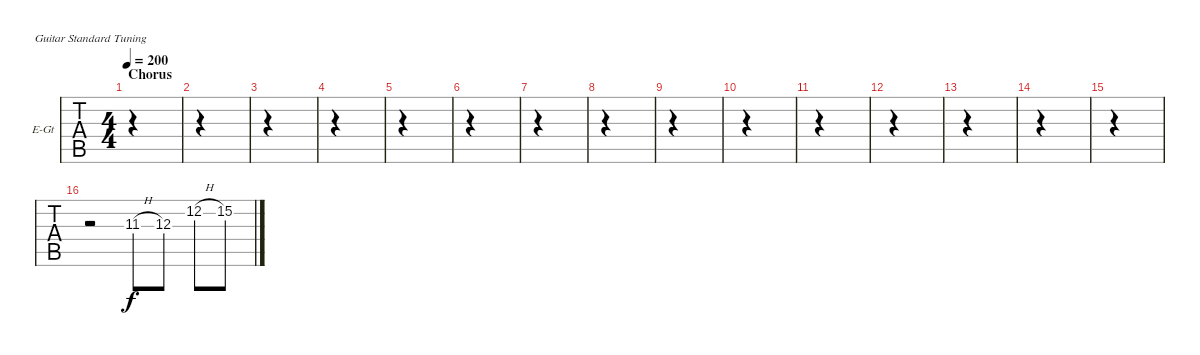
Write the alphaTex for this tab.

\defaultSystemsLayout 4
\bracketExtendMode groupsimilarinstruments
\firstSystemTrackNameOrientation horizontal
\otherSystemsTrackNameOrientation horizontal
\track ("Cole Train" "E-Gt") {instrument distortionguitar}
\staff {tabs}
\tuning (E4 B3 G3 D3 A2 E2)
\ts (4 4)
\section ("" "Chorus")
\tempo 200
\clef g2
\ks c
|
|
|
|
|
\clef f4
|
\clef g2
|
|
|
|
|
|
|
|
|
r.2 11.3{h}.8 12.3.8 12.2{h}.8 15.2.8
